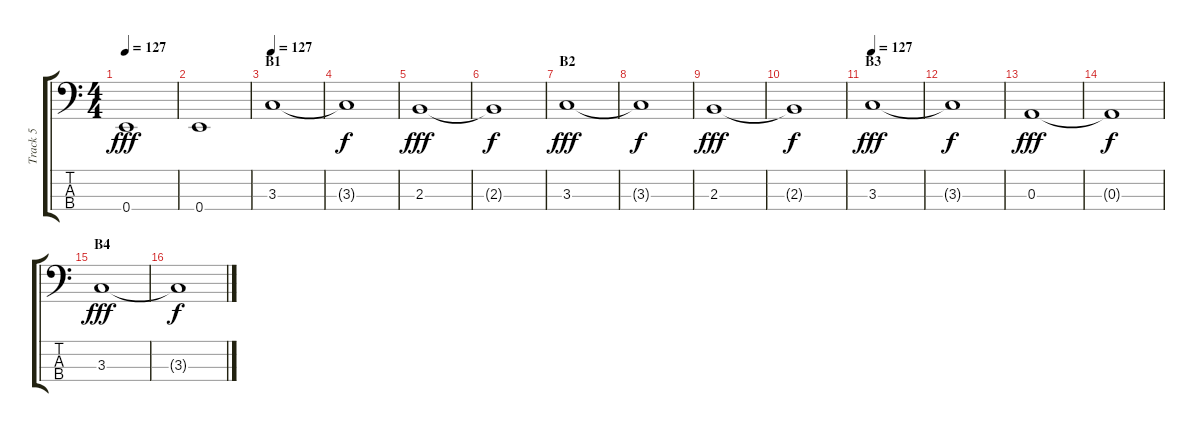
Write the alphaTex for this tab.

\track ("Track 5" "Track 5") {instrument electricbasspick}
\staff {score tabs}
\tuning (G2 D2 A1 E1) {hide}
\ts (4 4)
\tempo 127
\clef f4
\ks c
0.4.1{dy fff} |
0.4.1 |
\section ("" "B1")
\tempo 127
3.3.1 |
3.3{t}.1{dy f} |
2.3.1{dy fff} |
2.3{t}.1{dy f} |
\section ("" "B2")
3.3.1{dy fff} |
3.3{t}.1{dy f} |
2.3.1{dy fff} |
2.3{t}.1{dy f} |
\section ("" "B3")
\tempo 127
3.3.1{dy fff} |
3.3{t}.1{dy f} |
0.3.1{dy fff} |
0.3{t}.1{dy f} |
\section ("" "B4")
3.3.1{dy fff} |
3.3{t}.1{dy f}
